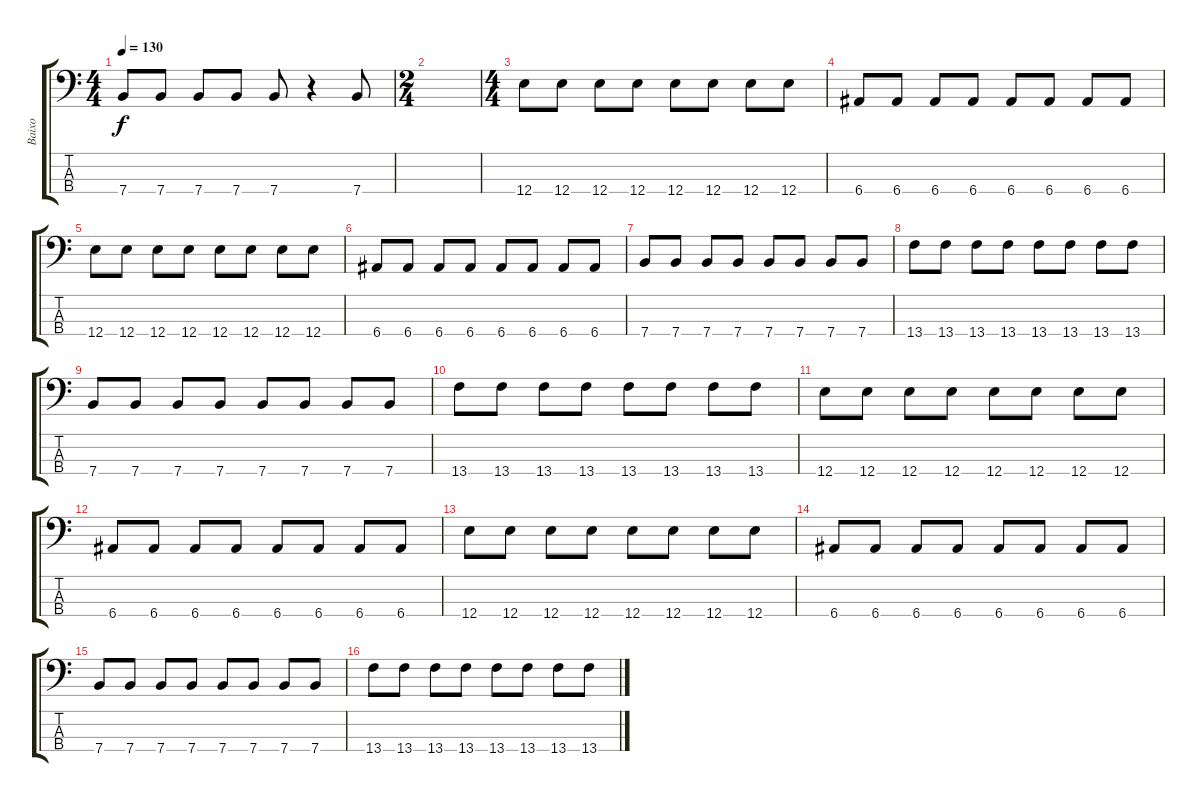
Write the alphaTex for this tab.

\track ("Baixo" "Baixo") {instrument acousticbass}
\staff {score tabs}
\tuning (G2 D2 A1 E1) {hide}
\ts (4 4)
\tempo 130
\clef f4
\ks c
7.4.8{dy f} 7.4.8 7.4.8 7.4.8 7.4.8 r.4 7.4.8 |
\ts (2 4)
|
\ts (4 4)
12.4.8 12.4.8 12.4.8 12.4.8 12.4.8 12.4.8 12.4.8 12.4.8 |
6.4.8 6.4.8 6.4.8 6.4.8 6.4.8 6.4.8 6.4.8 6.4.8 |
12.4.8 12.4.8 12.4.8 12.4.8 12.4.8 12.4.8 12.4.8 12.4.8 |
6.4.8 6.4.8 6.4.8 6.4.8 6.4.8 6.4.8 6.4.8 6.4.8 |
7.4.8 7.4.8 7.4.8 7.4.8 7.4.8 7.4.8 7.4.8 7.4.8 |
13.4.8 13.4.8 13.4.8 13.4.8 13.4.8 13.4.8 13.4.8 13.4.8 |
7.4.8 7.4.8 7.4.8 7.4.8 7.4.8 7.4.8 7.4.8 7.4.8 |
13.4.8 13.4.8 13.4.8 13.4.8 13.4.8 13.4.8 13.4.8 13.4.8 |
12.4.8 12.4.8 12.4.8 12.4.8 12.4.8 12.4.8 12.4.8 12.4.8 |
6.4.8 6.4.8 6.4.8 6.4.8 6.4.8 6.4.8 6.4.8 6.4.8 |
12.4.8 12.4.8 12.4.8 12.4.8 12.4.8 12.4.8 12.4.8 12.4.8 |
6.4.8 6.4.8 6.4.8 6.4.8 6.4.8 6.4.8 6.4.8 6.4.8 |
7.4.8 7.4.8 7.4.8 7.4.8 7.4.8 7.4.8 7.4.8 7.4.8 |
13.4.8 13.4.8 13.4.8 13.4.8 13.4.8 13.4.8 13.4.8 13.4.8
